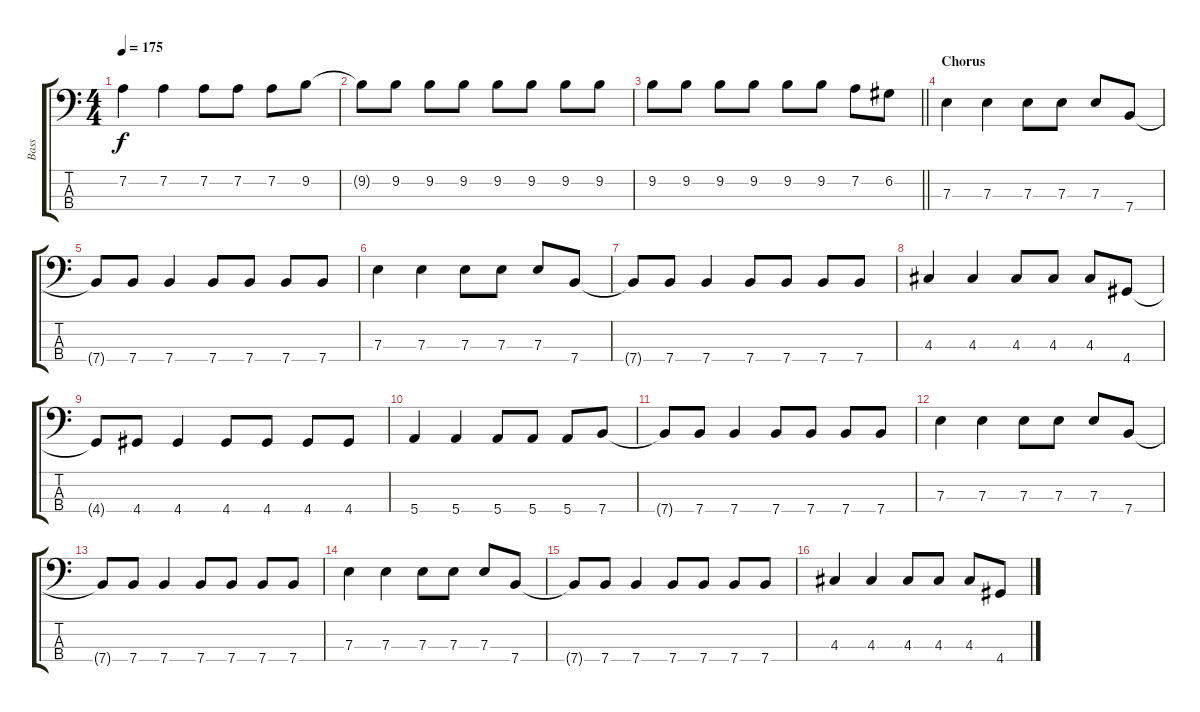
\track ("Bass" "Bass") {instrument electricbasspick}
\staff {score tabs}
\tuning (G2 D2 A1 E1) {hide}
\ts (4 4)
\tempo 175
\clef f4
\ks c
7.2.4{dy f} 7.2.4 7.2.8 7.2.8 7.2.8 9.2.8 |
9.2{t}.8 9.2.8 9.2.8 9.2.8 9.2.8 9.2.8 9.2.8 9.2.8 |
\barLineRight lightlight
9.2.8 9.2.8 9.2.8 9.2.8 9.2.8 9.2.8 7.2.8 6.2.8 |
\section ("" "Chorus")
7.3.4 7.3.4 7.3.8 7.3.8 7.3.8 7.4.8 |
7.4{t}.8 7.4.8 7.4.4 7.4.8 7.4.8 7.4.8 7.4.8 |
7.3.4 7.3.4 7.3.8 7.3.8 7.3.8 7.4.8 |
7.4{t}.8 7.4.8 7.4.4 7.4.8 7.4.8 7.4.8 7.4.8 |
4.3.4 4.3.4 4.3.8 4.3.8 4.3.8 4.4.8 |
4.4{t}.8 4.4.8 4.4.4 4.4.8 4.4.8 4.4.8 4.4.8 |
5.4.4 5.4.4 5.4.8 5.4.8 5.4.8 7.4.8 |
7.4{t}.8 7.4.8 7.4.4 7.4.8 7.4.8 7.4.8 7.4.8 |
7.3.4 7.3.4 7.3.8 7.3.8 7.3.8 7.4.8 |
7.4{t}.8 7.4.8 7.4.4 7.4.8 7.4.8 7.4.8 7.4.8 |
7.3.4 7.3.4 7.3.8 7.3.8 7.3.8 7.4.8 |
7.4{t}.8 7.4.8 7.4.4 7.4.8 7.4.8 7.4.8 7.4.8 |
4.3.4 4.3.4 4.3.8 4.3.8 4.3.8 4.4.8
